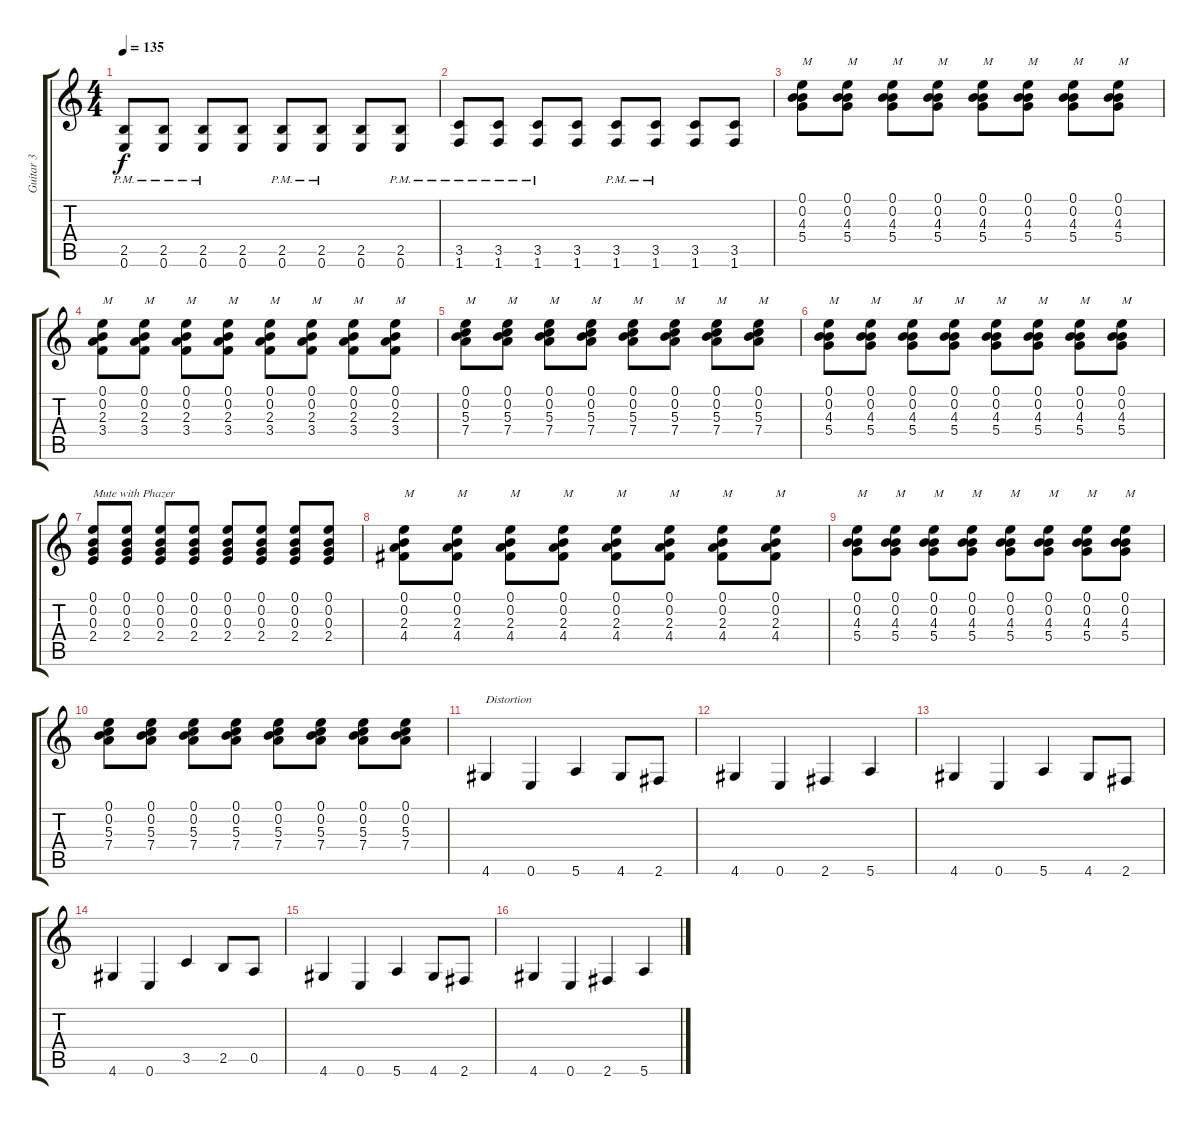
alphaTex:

\track ("Guitar 3" "Guitar 3") {instrument distortionguitar}
\staff {score tabs}
\tuning (E4 B3 G3 D3 A2 E2) {hide}
\ts (4 4)
\tempo 135
\clef g2
\ks c
(2.5{pm} 0.6{pm}).8{dy f} (2.5{pm} 0.6{pm}).8 (2.5{pm} 0.6{pm}).8 (2.5 0.6).8 (2.5{pm} 0.6{pm}).8 (2.5{pm} 0.6{pm}).8 (2.5 0.6).8 (2.5{pm} 0.6{pm}).8 |
(3.5{pm} 1.6{pm}).8 (3.5{pm} 1.6{pm}).8 (3.5{pm} 1.6{pm}).8 (3.5 1.6).8 (3.5{pm} 1.6{pm}).8 (3.5{pm} 1.6{pm}).8 (3.5 1.6).8 (3.5 1.6).8 |
(0.1 0.2 4.3 5.4).8{txt "M" volume 11 instrument electricguitarmuted} (0.1 0.2 4.3 5.4).8{txt "M"} (0.1 0.2 4.3 5.4).8{txt "M"} (0.1 0.2 4.3 5.4).8{txt "M"} (0.1 0.2 4.3 5.4).8{txt "M"} (0.1 0.2 4.3 5.4).8{txt "M"} (0.1 0.2 4.3 5.4).8{txt "M"} (0.1 0.2 4.3 5.4).8{txt "M"} |
(0.1 0.2 2.3 3.4).8{txt "M"} (0.1 0.2 2.3 3.4).8{txt "M"} (0.1 0.2 2.3 3.4).8{txt "M"} (0.1 0.2 2.3 3.4).8{txt "M"} (0.1 0.2 2.3 3.4).8{txt "M"} (0.1 0.2 2.3 3.4).8{txt "M"} (0.1 0.2 2.3 3.4).8{txt "M"} (0.1 0.2 2.3 3.4).8{txt "M"} |
(0.1 0.2 5.3 7.4).8{txt "M"} (0.1 0.2 5.3 7.4).8{txt "M"} (0.1 0.2 5.3 7.4).8{txt "M"} (0.1 0.2 5.3 7.4).8{txt "M"} (0.1 0.2 5.3 7.4).8{txt "M"} (0.1 0.2 5.3 7.4).8{txt "M"} (0.1 0.2 5.3 7.4).8{txt "M"} (0.1 0.2 5.3 7.4).8{txt "M"} |
(0.1 0.2 4.3 5.4).8{txt "M"} (0.1 0.2 4.3 5.4).8{txt "M"} (0.1 0.2 4.3 5.4).8{txt "M"} (0.1 0.2 4.3 5.4).8{txt "M"} (0.1 0.2 4.3 5.4).8{txt "M"} (0.1 0.2 4.3 5.4).8{txt "M"} (0.1 0.2 4.3 5.4).8{txt "M"} (0.1 0.2 4.3 5.4).8{txt "M"} |
(0.1 0.2 0.3 2.4).8{txt "Mute with Phazer"} (0.1 0.2 0.3 2.4).8 (0.1 0.2 0.3 2.4).8 (0.1 0.2 0.3 2.4).8 (0.1 0.2 0.3 2.4).8 (0.1 0.2 0.3 2.4).8 (0.1 0.2 0.3 2.4).8 (0.1 0.2 0.3 2.4).8 |
(0.1 0.2 2.3 4.4).8{txt "M"} (0.1 0.2 2.3 4.4).8{txt "M"} (0.1 0.2 2.3 4.4).8{txt "M"} (0.1 0.2 2.3 4.4).8{txt "M"} (0.1 0.2 2.3 4.4).8{txt "M"} (0.1 0.2 2.3 4.4).8{txt "M"} (0.1 0.2 2.3 4.4).8{txt "M"} (0.1 0.2 2.3 4.4).8{txt "M"} |
(0.1 0.2 4.3 5.4).8{txt "M"} (0.1 0.2 4.3 5.4).8{txt "M"} (0.1 0.2 4.3 5.4).8{txt "M"} (0.1 0.2 4.3 5.4).8{txt "M"} (0.1 0.2 4.3 5.4).8{txt "M"} (0.1 0.2 4.3 5.4).8{txt "M"} (0.1 0.2 4.3 5.4).8{txt "M"} (0.1 0.2 4.3 5.4).8{txt "M"} |
(0.1 0.2 5.3 7.4).8{volume 10 instrument distortionguitar} (0.1 0.2 5.3 7.4).8 (0.1 0.2 5.3 7.4).8 (0.1 0.2 5.3 7.4).8 (0.1 0.2 5.3 7.4).8 (0.1 0.2 5.3 7.4).8 (0.1 0.2 5.3 7.4).8 (0.1 0.2 5.3 7.4).8 |
4.6.4{txt "Distortion"} 0.6.4 5.6.4 4.6.8 2.6.8 |
4.6.4 0.6.4 2.6.4 5.6.4 |
4.6.4 0.6.4 5.6.4 4.6.8 2.6.8 |
4.6.4 0.6.4 3.5.4 2.5.8 0.5.8 |
4.6.4 0.6.4 5.6.4 4.6.8 2.6.8 |
4.6.4 0.6.4 2.6.4 5.6.4
